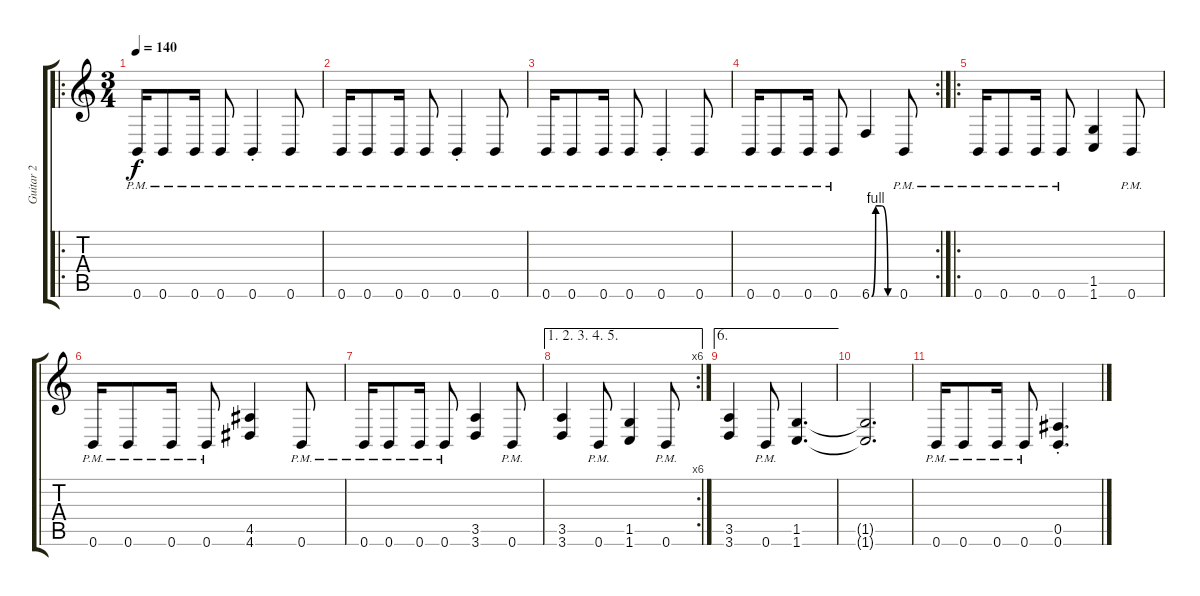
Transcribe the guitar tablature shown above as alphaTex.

\track ("Guitar 2" "Guitar 2") {instrument distortionguitar}
\staff {score tabs}
\tuning (Db4 Ab3 E3 B2 Gb2 B1) {hide}
\ro
\ts (3 4)
\tempo 140
\clef g2
\ks c
0.6{pm}.16{dy f} 0.6{pm}.8 0.6{pm}.16 0.6{pm}.8 0.6{pm st}.4 0.6{pm}.8 |
0.6{pm}.16 0.6{pm}.8 0.6{pm}.16 0.6{pm}.8 0.6{pm st}.4 0.6{pm}.8 |
0.6{pm}.16 0.6{pm}.8 0.6{pm}.16 0.6{pm}.8 0.6{pm st}.4 0.6{pm}.8 |
\rc 2
0.6{pm}.16 0.6{pm}.8 0.6{pm}.16 0.6{pm}.8 6.6{be (custom 0 0 10 4 25 4 40 0 60 0)}.4 0.6{pm}.8 |
\ro
0.6{pm}.16 0.6{pm}.8 0.6{pm}.16 0.6{pm}.8 (1.5 1.6).4 0.6{pm}.8 |
0.6{pm}.16 0.6{pm}.8 0.6{pm}.16 0.6{pm}.8 (4.5 4.6).4 0.6{pm}.8 |
0.6{pm}.16 0.6{pm}.8 0.6{pm}.16 0.6{pm}.8 (3.5 3.6).4 0.6{pm}.8 |
\ae (1 2 3 4 5)
\rc 6
(3.5 3.6).4 0.6{pm}.8 (1.5 1.6).4 0.6{pm}.8 |
\ae 6
(3.5 3.6).4 0.6{pm}.8 (1.5 1.6).4{d} |
(1.5{t} 1.6{t}).2{d} |
0.6{pm}.16 0.6{pm}.8 0.6{pm}.16 0.6{pm}.8 (0.5{st} 0.6{st}).4{d}
